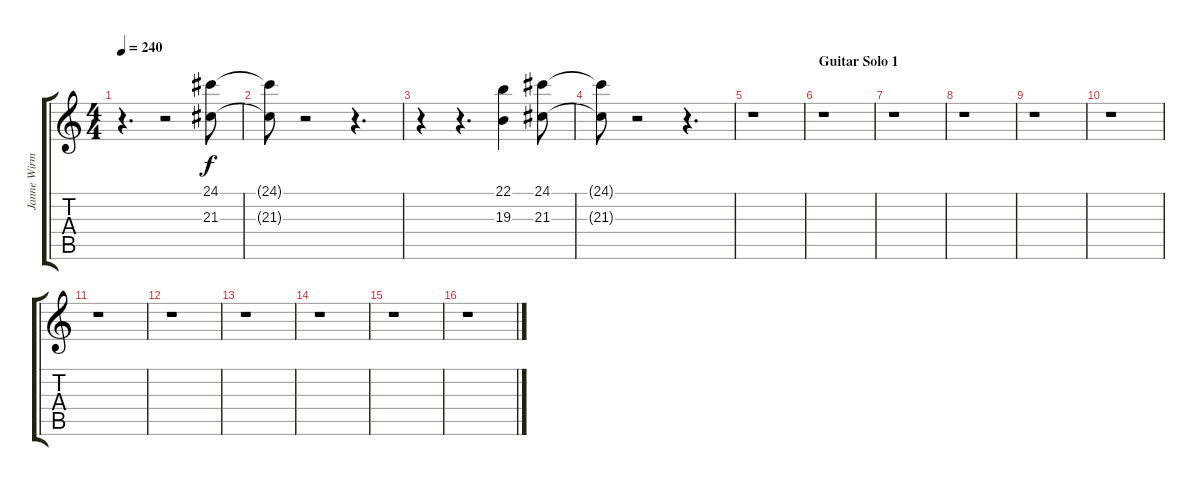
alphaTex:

\track ("Janne Wirman" "Janne Wirm") {instrument vibraphone}
\staff {score tabs}
\tuning (Db4 Ab3 E3 B2 Gb2 Db2) {hide}
\ts (4 4)
\tempo 240
\clef g2
\ks c
r.4{d dy f} r.2 (24.1 21.3).8{instrument orchestrahit} |
(24.1{t} 21.3{t}).8 r.2 r.4{d} |
r.4 r.4{d} (22.1 19.3).4{instrument orchestrahit} (24.1 21.3).8{instrument orchestrahit} |
(24.1{t} 21.3{t}).8 r.2 r.4{d} |
r.1 |
\section ("" "Guitar Solo 1")
r.1 |
r.1 |
r.1 |
r.1 |
r.1 |
r.1 |
r.1 |
r.1 |
r.1 |
r.1 |
r.1
